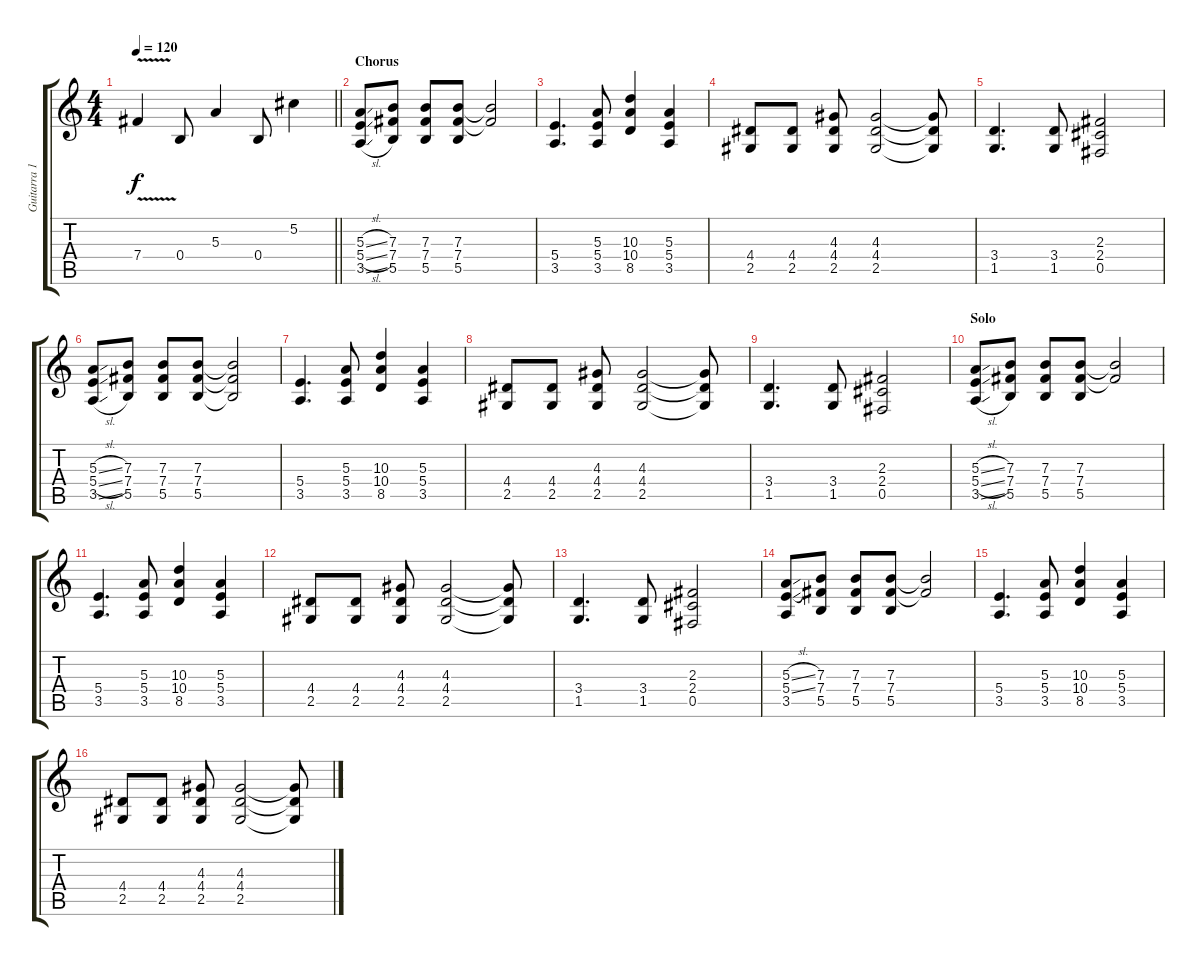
\track ("Guitarra 1" "Guitarra 1") {instrument overdrivenguitar}
\staff {score tabs}
\tuning (Db4 Ab3 E3 B2 Gb2 Db2) {hide}
\ts (4 4)
\tempo 120
\clef g2
\barLineRight lightlight
\ks c
7.4{v}.4{dy f} 0.4.8 5.3.4 0.4.8 5.2.4 |
\section ("" "Chorus")
(5.3{sl} 5.4{sl} 3.5{sl}).8 (7.3 7.4 5.5).8 (7.3 7.4 5.5).8 (7.3 7.4 5.5).8 (7.3{t} 7.4{t}).2 |
(5.4 3.5).4{d} (5.3 5.4 3.5).8 (10.3 10.4 8.5).4 (5.3 5.4 3.5).4 |
(4.4 2.5).8 (4.4 2.5).8 (4.3 4.4 2.5).8 (4.3 4.4 2.5).2 (4.3{t} 4.4{t} 2.5{t}).8 |
(3.4 1.5).4{d} (3.4 1.5).8 (2.3 2.4 0.5).2 |
(5.3{sl} 5.4{sl} 3.5{sl}).8 (7.3 7.4 5.5).8 (7.3 7.4 5.5).8 (7.3 7.4 5.5).8 (7.3{t} 7.4{t} 5.5{t}).2 |
(5.4 3.5).4{d} (5.3 5.4 3.5).8 (10.3 10.4 8.5).4 (5.3 5.4 3.5).4 |
(4.4 2.5).8 (4.4 2.5).8 (4.3 4.4 2.5).8 (4.3 4.4 2.5).2 (4.3{t} 4.4{t} 2.5{t}).8 |
(3.4 1.5).4{d} (3.4 1.5).8 (2.3 2.4 0.5).2 |
\section ("" "Solo")
(5.3{sl} 5.4{sl} 3.5{sl}).8 (7.3 7.4 5.5).8 (7.3 7.4 5.5).8 (7.3 7.4 5.5).8 (7.3{t} 7.4{t}).2 |
(5.4 3.5).4{d} (5.3 5.4 3.5).8 (10.3 10.4 8.5).4 (5.3 5.4 3.5).4 |
(4.4 2.5).8 (4.4 2.5).8 (4.3 4.4 2.5).8 (4.3 4.4 2.5).2 (4.3{t} 4.4{t} 2.5{t}).8 |
(3.4 1.5).4{d} (3.4 1.5).8 (2.3 2.4 0.5).2 |
(5.3{sl} 5.4{sl} 3.5).8 (7.3 7.4 5.5).8 (7.3 7.4 5.5).8 (7.3 7.4 5.5).8 (7.3{t} 7.4{t}).2 |
(5.4 3.5).4{d} (5.3 5.4 3.5).8 (10.3 10.4 8.5).4 (5.3 5.4 3.5).4 |
(4.4 2.5).8 (4.4 2.5).8 (4.3 4.4 2.5).8 (4.3 4.4 2.5).2 (4.3{t} 4.4{t} 2.5{t}).8
